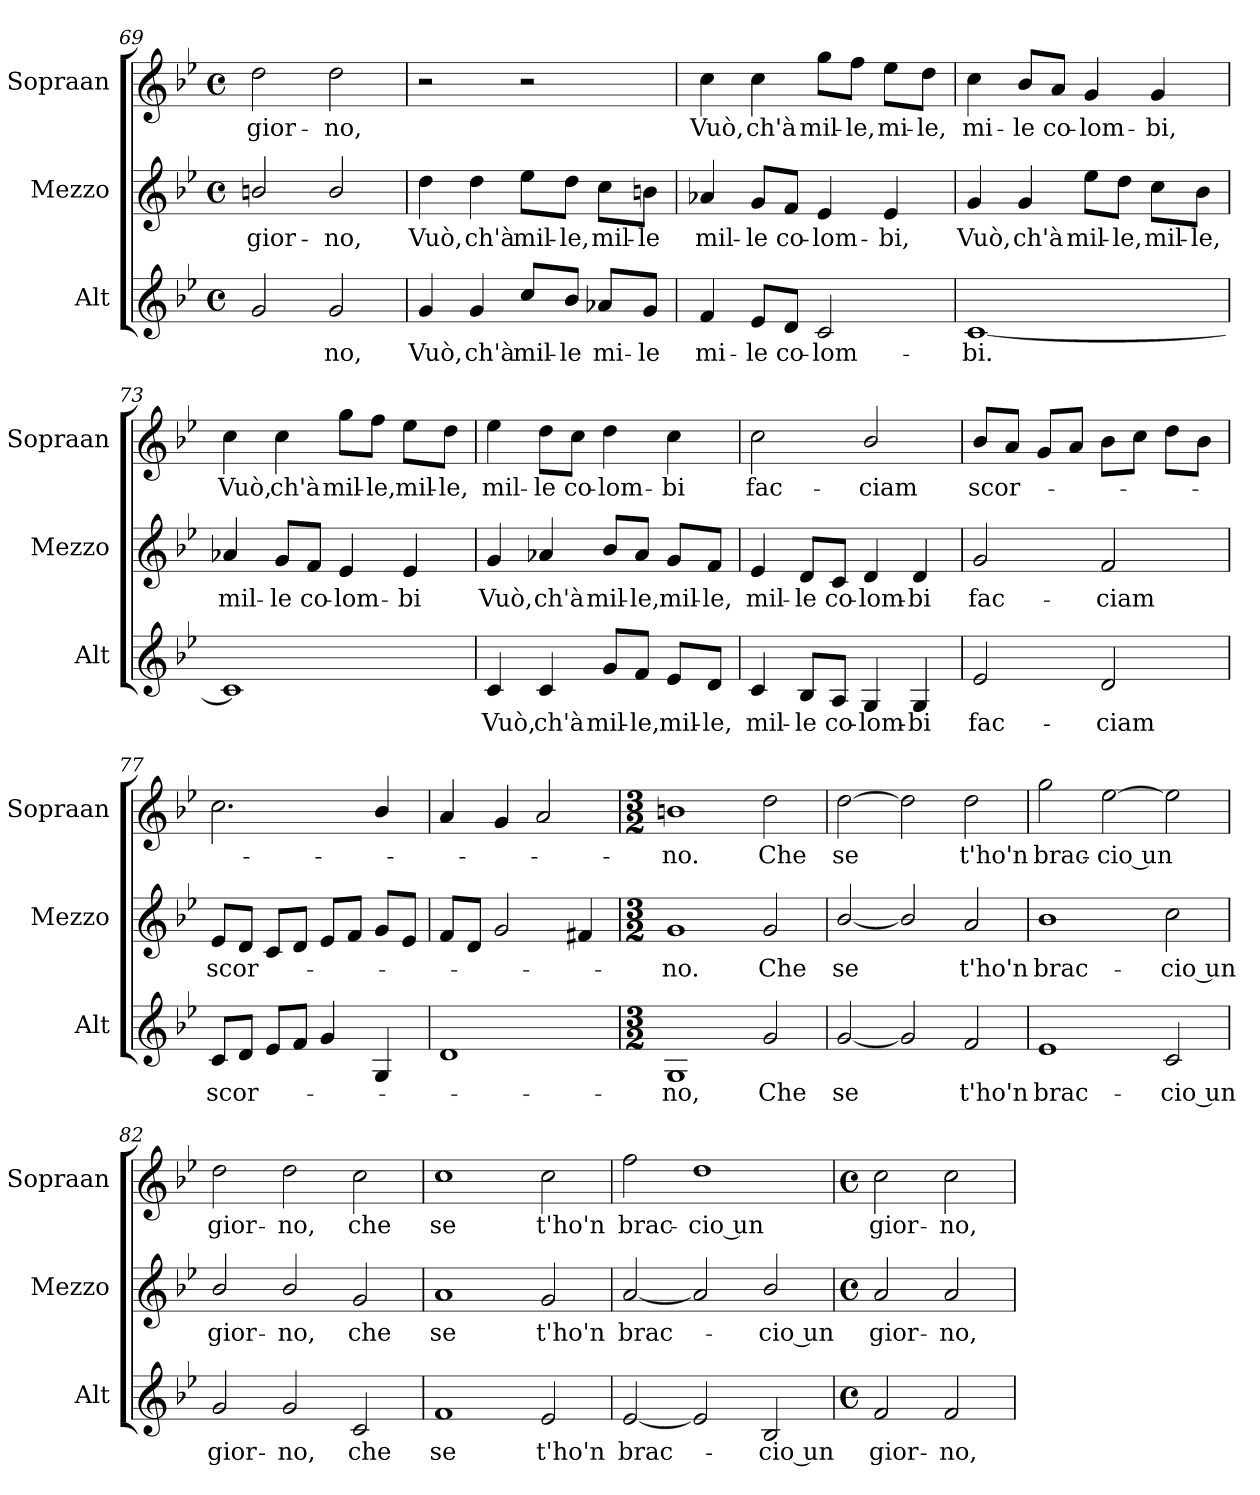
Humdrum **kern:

**kern	**text	**kern	**text	**kern	**text
*part3	*part3	*part2	*part2	*part1	*part1
*staff3	*staff3	*staff2	*staff2	*staff1	*staff1
*I"Alt	*	*I"Mezzo	*	*I"Sopraan	*
*I'Alt	*	*I'Mezzo	*	*I'Sopraan	*
*clefG2	*	*clefG2	*	*clefG2	*
*k[b-e-]	*	*k[b-e-]	*	*k[b-e-]	*
*B-:	*	*B-:	*	*B-:	*
*M4/4	*	*M4/4	*	*M4/4	*
*met(c)	*	*met(c)	*	*met(c)	*
=69	=69	=69	=69	=69	=69
!	!	!	!LO:LY:b	!	!LO:LY:b
2g/	.	2bn/	gior-	2dd\	gior-
!	!LO:LY:b	!	!LO:LY:b	!	!LO:LY:b
2g/	no,	2b/	-no,	2dd\	-no,
!!LO:LB:g=z
=70	=70	=70	=70	=70	=70
!	!LO:LY:b	!	!LO:LY:b	!	!
4g/	Vuò,	4dd\	Vuò,	2r	.
!	!LO:LY:b	!	!LO:LY:b	!	!
4g/	ch'à	4dd\	ch'à	.	.
!	!LO:LY:b	!	!LO:LY:b	!	!
8cc/L	mil-	8ee-\L	mil-	2r	.
!	!LO:LY:b	!	!LO:LY:b	!	!
8b-/J	-le	8dd\J	-le,	.	.
!	!LO:LY:b	!	!LO:LY:b	!	!
8a-X/L	mi-	8cc\L	mil-	.	.
!	!LO:LY:b	!	!LO:LY:b	!	!
8g/J	-le	8bn\J	-le	.	.
=71	=71	=71	=71	=71	=71
!	!LO:LY:b	!	!LO:LY:b	!	!LO:LY:b
4f/	mi-	4a-X/	mil-	4cc\	Vuò,
!	!LO:LY:b	!	!LO:LY:b	!	!LO:LY:b
8e-/L	-le	8g/L	-le	4cc\	ch'à
!	!LO:LY:b	!	!LO:LY:b	!	!
8d/J	co-	8f/J	co-	.	.
!	!LO:LY:b	!	!LO:LY:b	!	!LO:LY:b
2c/	-lom-	4e-/	-lom-	8gg\L	mil-
!	!	!	!	!	!LO:LY:b
.	.	.	.	8ff\J	-le,
!	!	!	!LO:LY:b	!	!LO:LY:b
.	.	4e-/	-bi,	8ee-\L	mi-
!	!	!	!	!	!LO:LY:b
.	.	.	.	8dd\J	-le,
=72	=72	=72	=72	=72	=72
!	!LO:LY:b	!	!LO:LY:b	!	!LO:LY:b
[1c	-bi.	4g/	Vuò,	4cc\	mi-
!	!	!	!LO:LY:b	!	!LO:LY:b
.	.	4g/	ch'à	8b-/L	-le
!	!	!	!	!	!LO:LY:b
.	.	.	.	8a/J	co-
!	!	!	!LO:LY:b	!	!LO:LY:b
.	.	8ee-\L	mil-	4g/	-lom-
!	!	!	!LO:LY:b	!	!
.	.	8dd\J	-le,	.	.
!	!	!	!LO:LY:b	!	!LO:LY:b
.	.	8cc\L	mil-	4g/	-bi,
!	!	!	!LO:LY:b	!	!
.	.	8b-\J	-le,	.	.
=73	=73	=73	=73	=73	=73
!	!	!	!LO:LY:b	!	!LO:LY:b
1c]	.	4a-X/	mil-	4cc\	Vuò,
!	!	!	!LO:LY:b	!	!LO:LY:b
.	.	8g/L	-le	4cc\	ch'à
!	!	!	!LO:LY:b	!	!
.	.	8f/J	co-	.	.
!	!	!	!LO:LY:b	!	!LO:LY:b
.	.	4e-/	-lom-	8gg\L	mil-
!	!	!	!	!	!LO:LY:b
.	.	.	.	8ff\J	-le,
!	!	!	!LO:LY:b	!	!LO:LY:b
.	.	4e-/	-bi	8ee-\L	mil-
!	!	!	!	!	!LO:LY:b
.	.	.	.	8dd\J	-le,
!!LO:LB:g=z
=74	=74	=74	=74	=74	=74
!	!LO:LY:b	!	!LO:LY:b	!	!LO:LY:b
4c/	Vuò,	4g/	Vuò,	4ee-\	mil-
!	!LO:LY:b	!	!LO:LY:b	!	!LO:LY:b
4c/	ch'à	4a-X/	ch'à	8dd\L	-le
!	!	!	!	!	!LO:LY:b
.	.	.	.	8cc\J	co-
!	!LO:LY:b	!	!LO:LY:b	!	!LO:LY:b
8g/L	mil-	8b-/L	mil-	4dd\	-lom-
!	!LO:LY:b	!	!LO:LY:b	!	!
8f/J	-le,	8a-/J	-le,	.	.
!	!LO:LY:b	!	!LO:LY:b	!	!LO:LY:b
8e-/L	mil-	8g/L	mil-	4cc\	-bi
!	!LO:LY:b	!	!LO:LY:b	!	!
8d/J	-le,	8f/J	-le,	.	.
=75	=75	=75	=75	=75	=75
!	!LO:LY:b	!	!LO:LY:b	!	!LO:LY:b
4c/	mil-	4e-/	mil-	2cc\	fac-
!	!LO:LY:b	!	!LO:LY:b	!	!
8B-/L	-le	8d/L	-le	.	.
!	!LO:LY:b	!	!LO:LY:b	!	!
8A/J	co-	8c/J	co-	.	.
!	!LO:LY:b	!	!LO:LY:b	!	!LO:LY:b
4G/	-lom-	4d/	-lom-	2b-/	-ciam
!	!LO:LY:b	!	!LO:LY:b	!	!
4G/	-bi	4d/	-bi	.	.
=76	=76	=76	=76	=76	=76
!	!LO:LY:b	!	!LO:LY:b	!	!LO:LY:b
2e-/	fac-	2g/	fac-	8b-/L	scor-
.	.	.	.	8a/J	.
.	.	.	.	8g/L	.
.	.	.	.	8a/J	.
!	!LO:LY:b	!	!LO:LY:b	!	!
2d/	-ciam	2f/	-ciam	8b-\L	.
.	.	.	.	8cc\J	.
.	.	.	.	8dd\L	.
.	.	.	.	8b-\J	.
=77	=77	=77	=77	=77	=77
!	!LO:LY:b	!	!LO:LY:b	!	!
8c/L	scor-	8e-/L	scor-	2.cc\	.
8d/J	.	8d/J	.	.	.
8e-/L	.	8c/L	.	.	.
8f/J	.	8d/J	.	.	.
4g/	.	8e-/L	.	.	.
.	.	8f/J	.	.	.
4G/	.	8g/L	.	4b-/	.
.	.	8e-/J	.	.	.
=78	=78	=78	=78	=78	=78
1d	.	8f/L	.	4a/	.
.	.	8d/J	.	.	.
.	.	2g/	.	4g/	.
.	.	.	.	2a/	.
.	.	4f#X/	.	.	.
!!LO:LB:g=z
=79	=79	=79	=79	=79	=79
*M3/2	*	*M3/2	*	*M3/2	*
!	!LO:LY:b	!	!LO:LY:b	!	!LO:LY:b
1G	-no,	1g	-no.	1bn	-no.
!	!LO:LY:b	!	!LO:LY:b	!	!LO:LY:b
2g/	Che	2g/	Che	2dd\	Che
=80	=80	=80	=80	=80	=80
!	!LO:LY:b	!	!LO:LY:b	!	!LO:LY:b
[2g/	se	[2b-/	se	[2dd\	se
2g/]	.	2b-/]	.	2dd\]	.
!	!LO:LY:b	!	!LO:LY:b	!	!LO:LY:b
2f/	t'ho'n	2a/	t'ho'n	2dd\	t'ho'n
=81	=81	=81	=81	=81	=81
!	!LO:LY:b	!	!LO:LY:b	!	!LO:LY:b
1e-	brac-	1b-	brac-	2gg\	brac-
!	!	!	!	!	!LO:LY:b
.	.	.	.	[2ee-\	-cio un
!	!LO:LY:b	!	!LO:LY:b	!	!
2c/	-cio un	2cc\	-cio un	2ee-\]	.
=82	=82	=82	=82	=82	=82
!	!LO:LY:b	!	!LO:LY:b	!	!LO:LY:b
2g/	gior-	2b-/	gior-	2dd\	gior-
!	!LO:LY:b	!	!LO:LY:b	!	!LO:LY:b
2g/	-no,	2b-/	-no,	2dd\	-no,
!	!LO:LY:b	!	!LO:LY:b	!	!LO:LY:b
2c/	che	2g/	che	2cc\	che
=83	=83	=83	=83	=83	=83
!	!LO:LY:b	!	!LO:LY:b	!	!LO:LY:b
1f	se	1a	se	1cc	se
!	!LO:LY:b	!	!LO:LY:b	!	!LO:LY:b
2e-/	t'ho'n	2g/	t'ho'n	2cc\	t'ho'n
!!LO:PB:g=z
=84	=84	=84	=84	=84	=84
!	!LO:LY:b	!	!LO:LY:b	!	!LO:LY:b
[2e-/	brac-	[2a/	brac-	2ff\	brac-
!	!	!	!	!	!LO:LY:b
2e-/]	.	2a/]	.	1dd	-cio un
!	!LO:LY:b	!	!LO:LY:b	!	!
2B-/	-cio un	2b-/	-cio un	.	.
=85	=85	=85	=85	=85	=85
*M4/4	*	*M4/4	*	*M4/4	*
*met(c)	*	*met(c)	*	*met(c)	*
!	!LO:LY:b	!	!LO:LY:b	!	!LO:LY:b
2f/	gior-	2a/	gior-	2cc\	gior-
!	!LO:LY:b	!	!LO:LY:b	!	!LO:LY:b
2f/	-no,	2a/	-no,	2cc\	-no,
=	=	=	=	=	=
*-	*-	*-	*-	*-	*-
